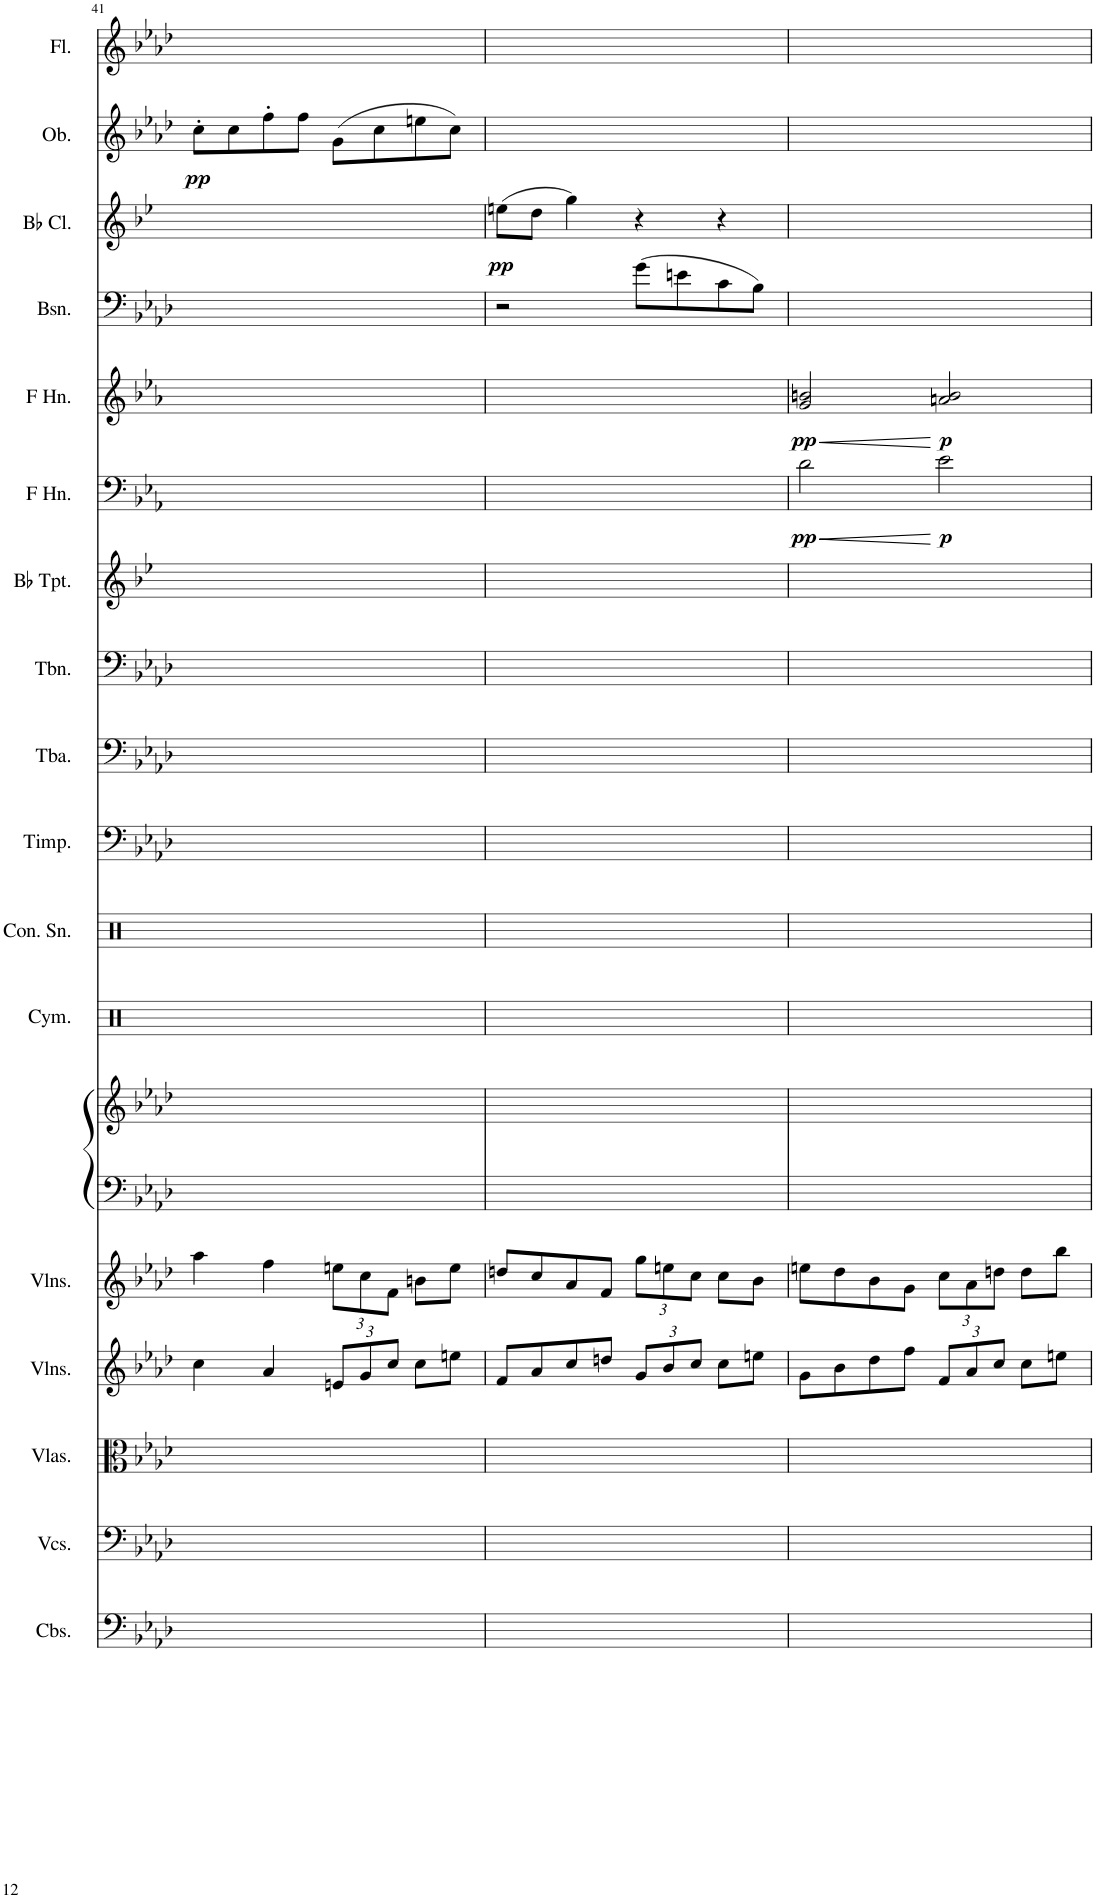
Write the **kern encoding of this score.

**kern	**kern	**kern	**kern	**kern	**kern	**kern	**kern	**kern	**kern	**kern	**kern	**kern	**kern	**dynam	**kern	**dynam	**kern	**kern	**dynam	**kern	**dynam	**kern
*part18	*part17	*part16	*part15	*part14	*part13	*part13	*part12	*part11	*part10	*part9	*part8	*part7	*part6	*part6	*part5	*part5	*part4	*part3	*part3	*part2	*part2	*part1
*staff19	*staff18	*staff17	*staff16	*staff15	*staff14	*staff13	*staff12	*staff11	*staff10	*staff9	*staff8	*staff7	*staff6	*staff6	*staff5	*staff5	*staff4	*staff3	*staff3	*staff2	*staff2	*staff1
*I"Contrabasses	*I"Violoncellos	*I"Violas	*I"Violins	*I"Violins	*I"Piano	*	*I"Cymbal	*I"Concert Snare Drum	*I"Timpani	*I"Tuba	*I"Trombone	*I"Bb Trumpet	*I"Horn in F	*	*I"Horn in F	*	*I"Bassoon	*I"Bb Clarinet	*	*I"Oboe	*	*I"Flute
*I'Cbs.	*I'Vcs.	*I'Vlas.	*I'Vlns.	*I'Vlns.	*I'Pno	*	*I'Cym.	*I'Con. Sn.	*I'Timp.	*I'Tba.	*I'Tbn.	*I'Bb Tpt.	*	*	*	*	*I'Bsn.	*I'Bb Cl.	*	*I'Ob.	*	*I'Fl.
!!LO:PB:g=z
*clefF4	*clefF4	*clefC3	*clefG2	*clefG2	*clefF4	*clefG2	*clefX	*clefX	*clefF4	*clefF4	*clefF4	*clefG2	*clefF4	*	*clefG2	*	*clefF4	*clefG2	*	*clefG2	*	*clefG2
*Trd7c12	*	*	*	*	*	*	*	*	*	*	*	*Trd1c2	*Trd4c7	*	*Trd4c7	*	*	*Trd1c2	*	*	*	*
*k[b-e-a-d-]	*k[b-e-a-d-]	*k[b-e-a-d-]	*k[b-e-a-d-]	*k[b-e-a-d-]	*k[b-e-a-d-]	*k[b-e-a-d-]	*k[]	*k[]	*k[b-e-a-d-]	*k[b-e-a-d-]	*k[b-e-a-d-]	*k[b-e-]	*k[b-e-a-]	*	*k[b-e-a-]	*	*k[b-e-a-d-]	*k[b-e-]	*	*k[b-e-a-d-]	*	*k[b-e-a-d-]
*f:	*f:	*f:	*f:	*f:	*f:	*f:	*	*	*f:	*f:	*f:	*g:	*c:	*	*c:	*	*f:	*g:	*	*f:	*	*f:
*M4/4	*M4/4	*M4/4	*M4/4	*M4/4	*M4/4	*M4/4	*M4/4	*M4/4	*M4/4	*M4/4	*M4/4	*M4/4	*M4/4	*	*M4/4	*	*M4/4	*M4/4	*	*M4/4	*	*M4/4
=41	=41	=41	=41	=41	=41	=41	=41	=41	=41	=41	=41	=41	=41	=41	=41	=41	=41	=41	=41	=41	=41	=41
!	!	!	!	!	!	!	!	!	!	!	!	!	!	!	!	!	!	!	!	!	!LO:DY:b	!
1ryy	1ryy	1ryy	4cc\	4aa-\	1ryy	1ryy	1ryy	1ryy	1ryy	1ryy	1ryy	1ryy	1ryy	.	1ryy	.	1ryy	1ryy	.	8cc'\L	pp	1ryy
.	.	.	.	.	.	.	.	.	.	.	.	.	.	.	.	.	.	.	.	8cc\	.	.
.	.	.	4a-/	4ff\	.	.	.	.	.	.	.	.	.	.	.	.	.	.	.	8ff'\	.	.
.	.	.	.	.	.	.	.	.	.	.	.	.	.	.	.	.	.	.	.	8ff\J	.	.
*	*	*	*Xbrackettup	*Xbrackettup	*	*	*	*	*	*	*	*	*	*	*	*	*	*	*	*	*	*
.	.	.	12en/L	12een\L	.	.	.	.	.	.	.	.	.	.	.	.	.	.	.	(8g\L	.	.
.	.	.	12g/	12cc\	.	.	.	.	.	.	.	.	.	.	.	.	.	.	.	.	.	.
.	.	.	.	.	.	.	.	.	.	.	.	.	.	.	.	.	.	.	.	8cc\	.	.
.	.	.	12cc/J	12f\J	.	.	.	.	.	.	.	.	.	.	.	.	.	.	.	.	.	.
.	.	.	8cc\L	8bn\L	.	.	.	.	.	.	.	.	.	.	.	.	.	.	.	8een\	.	.
.	.	.	8een\J	8ee\J	.	.	.	.	.	.	.	.	.	.	.	.	.	.	.	8cc\J)	.	.
=42	=42	=42	=42	=42	=42	=42	=42	=42	=42	=42	=42	=42	=42	=42	=42	=42	=42	=42	=42	=42	=42	=42
!	!	!	!	!	!	!	!	!	!	!	!	!	!	!	!	!	!	!	!LO:DY:b	!	!	!
1ryy	1ryy	1ryy	8f/L	8ddn/L	1ryy	1ryy	1ryy	1ryy	1ryy	1ryy	1ryy	1ryy	1ryy	.	1ryy	.	2r	(8een\L	pp	1ryy	.	1ryy
.	.	.	8a-/	8cc/	.	.	.	.	.	.	.	.	.	.	.	.	.	8dd\J	.	.	.	.
.	.	.	8cc/	8a-/	.	.	.	.	.	.	.	.	.	.	.	.	.	4gg\)	.	.	.	.
.	.	.	8ddn/J	8f/J	.	.	.	.	.	.	.	.	.	.	.	.	.	.	.	.	.	.
.	.	.	12g/L	12gg\L	.	.	.	.	.	.	.	.	.	.	.	.	(8g\L	4r	.	.	.	.
.	.	.	12b-/	12een\	.	.	.	.	.	.	.	.	.	.	.	.	.	.	.	.	.	.
.	.	.	.	.	.	.	.	.	.	.	.	.	.	.	.	.	8en\	.	.	.	.	.
.	.	.	12cc/J	12cc\J	.	.	.	.	.	.	.	.	.	.	.	.	.	.	.	.	.	.
.	.	.	8cc\L	8cc\L	.	.	.	.	.	.	.	.	.	.	.	.	8c\	4r	.	.	.	.
.	.	.	8een\J	8b-\J	.	.	.	.	.	.	.	.	.	.	.	.	8B-\J)	.	.	.	.	.
=43	=43	=43	=43	=43	=43	=43	=43	=43	=43	=43	=43	=43	=43	=43	=43	=43	=43	=43	=43	=43	=43	=43
!	!	!	!	!	!	!	!	!	!	!	!	!	!	!LO:HP:b	!	!LO:HP:b	!	!	!	!	!	!
!	!	!	!	!	!	!	!	!	!	!	!	!	!	!LO:DY:n=1:b	!	!LO:DY:n=1:b	!	!	!	!	!	!
1ryy	1ryy	1ryy	8g\L	8een\L	1ryy	1ryy	1ryy	1ryy	1ryy	1ryy	1ryy	1ryy	2d\	< pp	2g/ 2bn/	< pp	1ryy	1ryy	.	1ryy	.	1ryy
.	.	.	8b-\	8dd-\	.	.	.	.	.	.	.	.	.	.	.	.	.	.	.	.	.	.
.	.	.	8dd-\	8b-\	.	.	.	.	.	.	.	.	.	.	.	.	.	.	.	.	.	.
.	.	.	8ff\J	8g\J	.	.	.	.	.	.	.	.	.	.	.	.	.	.	.	.	.	.
!	!	!	!	!	!	!	!	!	!	!	!	!	!	!LO:DY:n=2:b	!	!LO:DY:n=2:b	!	!	!	!	!	!
.	.	.	12f/L	12cc\L	.	.	.	.	.	.	.	.	2e-\	[ p	2an/ 2b/	[ p	.	.	.	.	.	.
.	.	.	12a-/	12a-\	.	.	.	.	.	.	.	.	.	.	.	.	.	.	.	.	.	.
.	.	.	12cc/J	12ddn\J	.	.	.	.	.	.	.	.	.	.	.	.	.	.	.	.	.	.
.	.	.	8cc\L	8dd\L	.	.	.	.	.	.	.	.	.	.	.	.	.	.	.	.	.	.
.	.	.	8een\J	8bb-\J	.	.	.	.	.	.	.	.	.	.	.	.	.	.	.	.	.	.
=	=	=	=	=	=	=	=	=	=	=	=	=	=	=	=	=	=	=	=	=	=	=
*-	*-	*-	*-	*-	*-	*-	*-	*-	*-	*-	*-	*-	*-	*-	*-	*-	*-	*-	*-	*-	*-	*-
